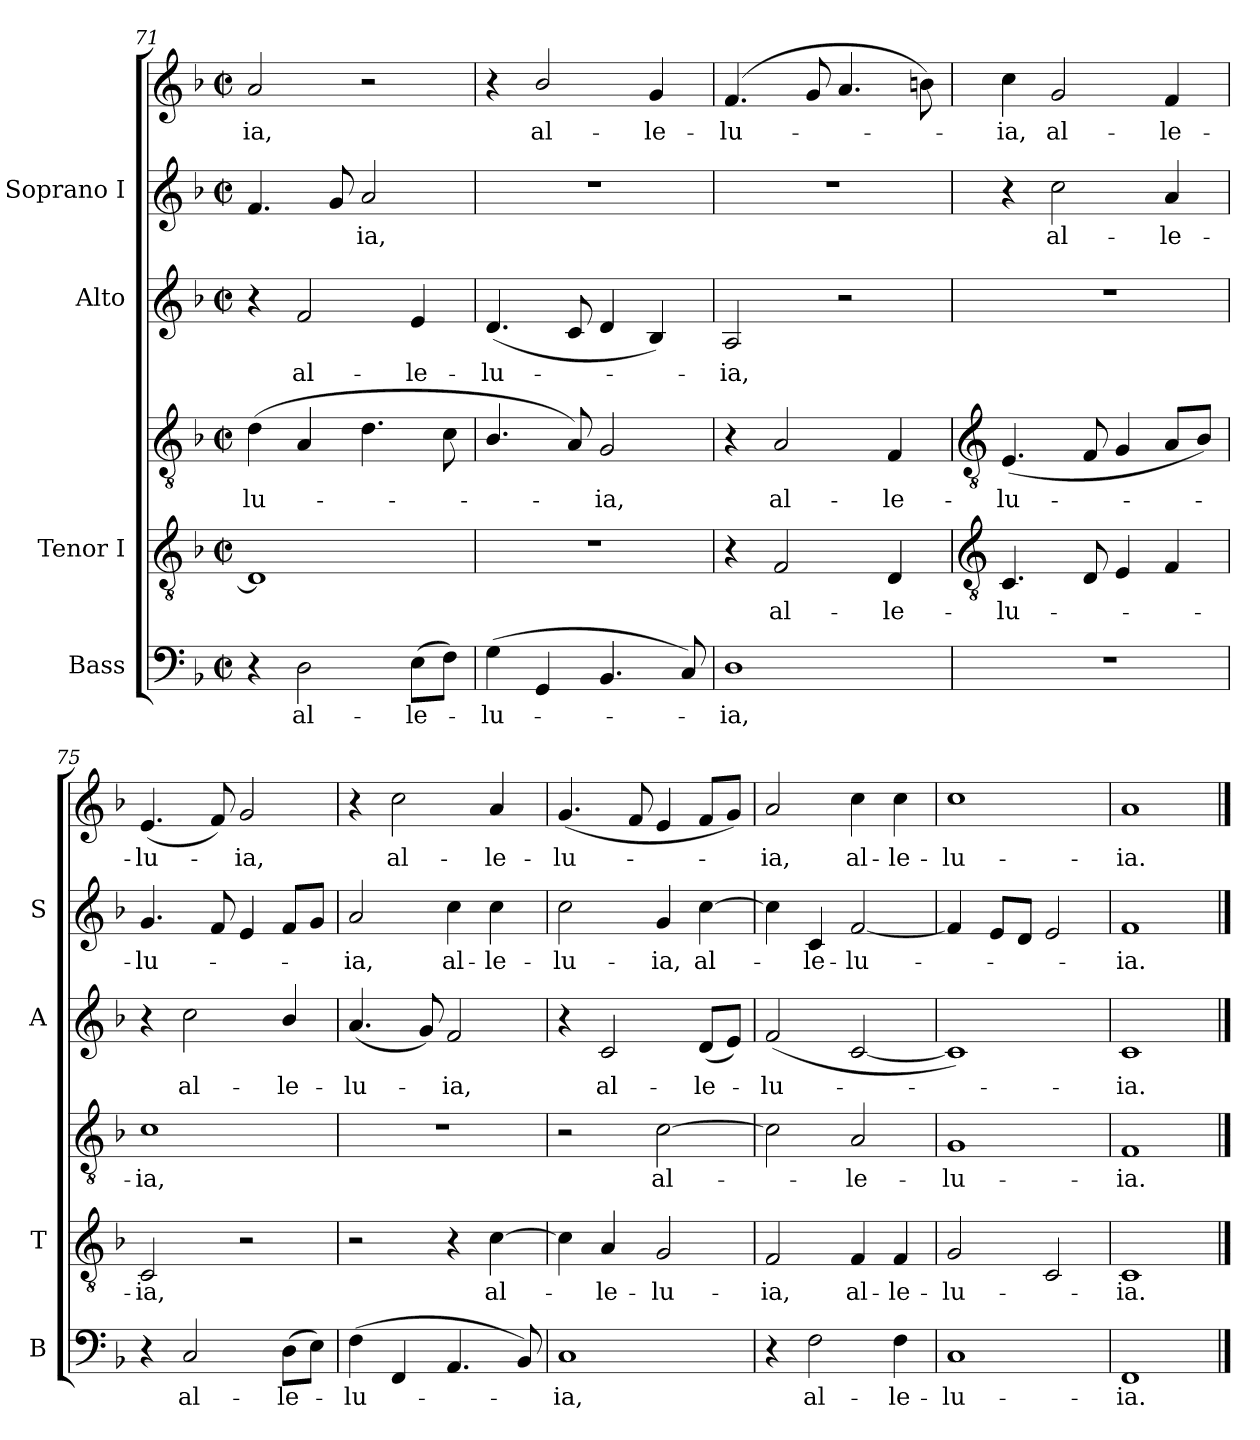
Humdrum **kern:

**kern	**text	**kern	**text	**kern	**text	**kern	**text	**kern	**text	**kern	**text
*part4	*part4	*part3	*part3	*part3	*part3	*part2	*part2	*part1	*part1	*part1	*part1
*staff6	*staff6	*staff5	*staff5	*staff4	*staff4	*staff3	*staff3	*staff2	*staff2	*staff1	*staff1
*I"Bass	*	*I"Tenor I	*	*	*	*I"Alto	*	*I"Soprano I	*	*	*
*I'B	*	*I'T	*	*	*	*I'A	*	*I'S	*	*	*
*clefF4	*	*clefGv2	*	*clefGv2	*	*clefG2	*	*clefG2	*	*clefG2	*
*k[b-]	*	*k[b-]	*	*k[b-]	*	*k[b-]	*	*k[b-]	*	*k[b-]	*
*F:	*	*F:	*	*F:	*	*F:	*	*F:	*	*F:	*
*M2/2	*	*M2/2	*	*M2/2	*	*M2/2	*	*M2/2	*	*M2/2	*
*met(c|)	*	*met(c|)	*	*met(c|)	*	*met(c|)	*	*met(c|)	*	*met(c|)	*
=71	=71	=71	=71	=71	=71	=71	=71	=71	=71	=71	=71
!	!	!	!	!	!LO:LY:b	!	!	!	!	!	!LO:LY:b
4r	.	1D]	.	(<4d	lu-	4r	.	4.f	.	2a	ia,
!	!LO:LY:b	!	!	!	!	!	!LO:LY:b	!	!	!	!
2D	al-	.	.	4A	.	2f	al-	.	.	.	.
.	.	.	.	.	.	.	.	8g	.	.	.
!	!	!	!	!	!	!	!	!	!LO:LY:b	!	!
.	.	.	.	4.d	.	.	.	2a	ia,	2r	.
!	!LO:LY:b	!	!	!	!	!	!LO:LY:b	!	!	!	!
(>8EL	-le-	.	.	.	.	4e	-le-	.	.	.	.
8FJ)	.	.	.	8c	.	.	.	.	.	.	.
=72	=72	=72	=72	=72	=72	=72	=72	=72	=72	=72	=72
!	!LO:LY:b	!	!	!	!	!	!LO:LY:b	!	!	!	!
(>4G	lu-	1r	.	4.B-/	.	(<4.d	-lu-	1r	.	4r	.
!	!	!	!	!	!	!	!	!	!	!	!LO:LY:b
4GG	.	.	.	.	.	.	.	.	.	2b-/	al-
.	.	.	.	8A)	.	8c	.	.	.	.	.
!	!	!	!	!	!LO:LY:b	!	!	!	!	!	!
4.BB-	.	.	.	2G	ia,	4d	.	.	.	.	.
!	!	!	!	!	!	!	!	!	!	!	!LO:LY:b
.	.	.	.	.	.	4B-)	.	.	.	4g	-le-
8C)	.	.	.	.	.	.	.	.	.	.	.
=73	=73	=73	=73	=73	=73	=73	=73	=73	=73	=73	=73
!	!LO:LY:b	!	!	!	!	!	!LO:LY:b	!	!	!	!LO:LY:b
1D	ia,	4r	.	4r	.	2A	ia,	1r	.	(<4.f	-lu-
!	!	!	!LO:LY:b	!	!LO:LY:b	!	!	!	!	!	!
.	.	2F	-al-	2A	al-	.	.	.	.	.	.
.	.	.	.	.	.	.	.	.	.	8g	.
.	.	.	.	.	.	2r	.	.	.	4.a	.
!	!	!	!LO:LY:b	!	!LO:LY:b	!	!	!	!	!	!
.	.	4D	-le-	4F	-le-	.	.	.	.	.	.
.	.	.	.	.	.	.	.	.	.	8bn)	.
!!LO:LB:g=z
=74	=74	=74	=74	=74	=74	=74	=74	=74	=74	=74	=74
*	*	*clefGv2	*	*clefGv2	*	*	*	*	*	*	*
!	!	!	!LO:LY:b	!	!LO:LY:b	!	!	!	!	!	!LO:LY:b
1r	.	4.C	lu-	(<4.E	-lu-	1r	.	4r	.	4cc	ia,
!	!	!	!	!	!	!	!	!	!LO:LY:b	!	!LO:LY:b
.	.	.	.	.	.	.	.	2cc	-al-	2g	al-
.	.	8D	.	8F	.	.	.	.	.	.	.
.	.	4E	.	4G	.	.	.	.	.	.	.
!	!	!	!	!	!	!	!	!	!LO:LY:b	!	!LO:LY:b
.	.	4F	.	8AL	.	.	.	4a	-le-	4f	-le-
.	.	.	.	8B-J)	.	.	.	.	.	.	.
=75	=75	=75	=75	=75	=75	=75	=75	=75	=75	=75	=75
!	!	!	!LO:LY:b	!	!LO:LY:b	!	!	!	!LO:LY:b	!	!LO:LY:b
4r	.	2C	ia,	1c	ia,	4r	.	4.g	lu-	(<4.e	-lu-
!	!LO:LY:b	!	!	!	!	!	!LO:LY:b	!	!	!	!
2C	al-	.	.	.	.	2cc	al-	.	.	.	.
.	.	.	.	.	.	.	.	8f	.	8f)	.
!	!	!	!	!	!	!	!	!	!	!	!LO:LY:b
.	.	2r	.	.	.	.	.	4e	.	2g	ia,
!	!LO:LY:b	!	!	!	!	!	!LO:LY:b	!	!	!	!
(>8DL	-le-	.	.	.	.	4b-/	-le-	8fL	.	.	.
8EJ)	.	.	.	.	.	.	.	8gJ	.	.	.
=76	=76	=76	=76	=76	=76	=76	=76	=76	=76	=76	=76
!	!LO:LY:b	!	!	!	!	!	!LO:LY:b	!	!LO:LY:b	!	!
(>4F	lu-	2r	.	1r	.	(<4.a	-lu-	2a	-ia,	4r	.
!	!	!	!	!	!	!	!	!	!	!	!LO:LY:b
4FF	.	.	.	.	.	.	.	.	.	2cc	al-
.	.	.	.	.	.	8g)	.	.	.	.	.
!	!	!	!	!	!	!	!LO:LY:b	!	!LO:LY:b	!	!
4.AA	.	4r	.	.	.	2f	ia,	4cc	al-	.	.
!	!	!	!LO:LY:b	!	!	!	!	!	!LO:LY:b	!	!LO:LY:b
.	.	[4c	al-	.	.	.	.	4cc	-le-	4a	-le-
8BB-)	.	.	.	.	.	.	.	.	.	.	.
=77	=77	=77	=77	=77	=77	=77	=77	=77	=77	=77	=77
!	!LO:LY:b	!	!	!	!	!	!	!	!LO:LY:b	!	!LO:LY:b
1C	ia,	4c]	.	2r	.	4r	.	2cc	lu-	(<4.g	-lu-
!	!	!	!LO:LY:b	!	!	!	!LO:LY:b	!	!	!	!
.	.	4A	le-	.	.	2c	al-	.	.	.	.
.	.	.	.	.	.	.	.	.	.	8f	.
!	!	!	!LO:LY:b	!	!LO:LY:b	!	!	!	!LO:LY:b	!	!
.	.	2G	-lu-	[2c	al-	.	.	4g	-ia,	4e	.
!	!	!	!	!	!	!	!LO:LY:b	!	!LO:LY:b	!	!
.	.	.	.	.	.	(<8dL	-le-	[4cc	al-	8fL	.
.	.	.	.	.	.	8eJ)	.	.	.	8gJ)	.
=78	=78	=78	=78	=78	=78	=78	=78	=78	=78	=78	=78
!	!	!	!LO:LY:b	!	!	!	!LO:LY:b	!	!	!	!LO:LY:b
4r	.	2F	-ia,	2c]	.	(<2f	lu-	4cc]	.	2a	ia,
!	!LO:LY:b	!	!	!	!	!	!	!	!LO:LY:b	!	!
2F	al-	.	.	.	.	.	.	4c	-le-	.	.
!	!	!	!LO:LY:b	!	!LO:LY:b	!	!	!	!LO:LY:b	!	!LO:LY:b
.	.	4F	al-	2A	-le-	[2c	.	[2f	-lu-	4cc	al-
!	!LO:LY:b	!	!LO:LY:b	!	!	!	!	!	!	!	!LO:LY:b
4F	-le-	4F	-le-	.	.	.	.	.	.	4cc	-le-
=79	=79	=79	=79	=79	=79	=79	=79	=79	=79	=79	=79
!	!LO:LY:b	!	!LO:LY:b	!	!LO:LY:b	!	!	!	!	!	!LO:LY:b
1C	-lu-	2G	-lu-	1G	-lu-	1c])	.	4f]	.	1cc	lu-
.	.	.	.	.	.	.	.	8eL	.	.	.
.	.	.	.	.	.	.	.	8dJ	.	.	.
.	.	2C	.	.	.	.	.	2e	.	.	.
=80	=80	=80	=80	=80	=80	=80	=80	=80	=80	=80	=80
!	!LO:LY:b	!	!LO:LY:b	!	!LO:LY:b	!	!LO:LY:b	!	!LO:LY:b	!	!LO:LY:b
1FF	-ia.	1C	ia.	1F	ia.	1c	ia.	1f	ia.	1a	-ia.
==	==	==	==	==	==	==	==	==	==	==	==
*-	*-	*-	*-	*-	*-	*-	*-	*-	*-	*-	*-
